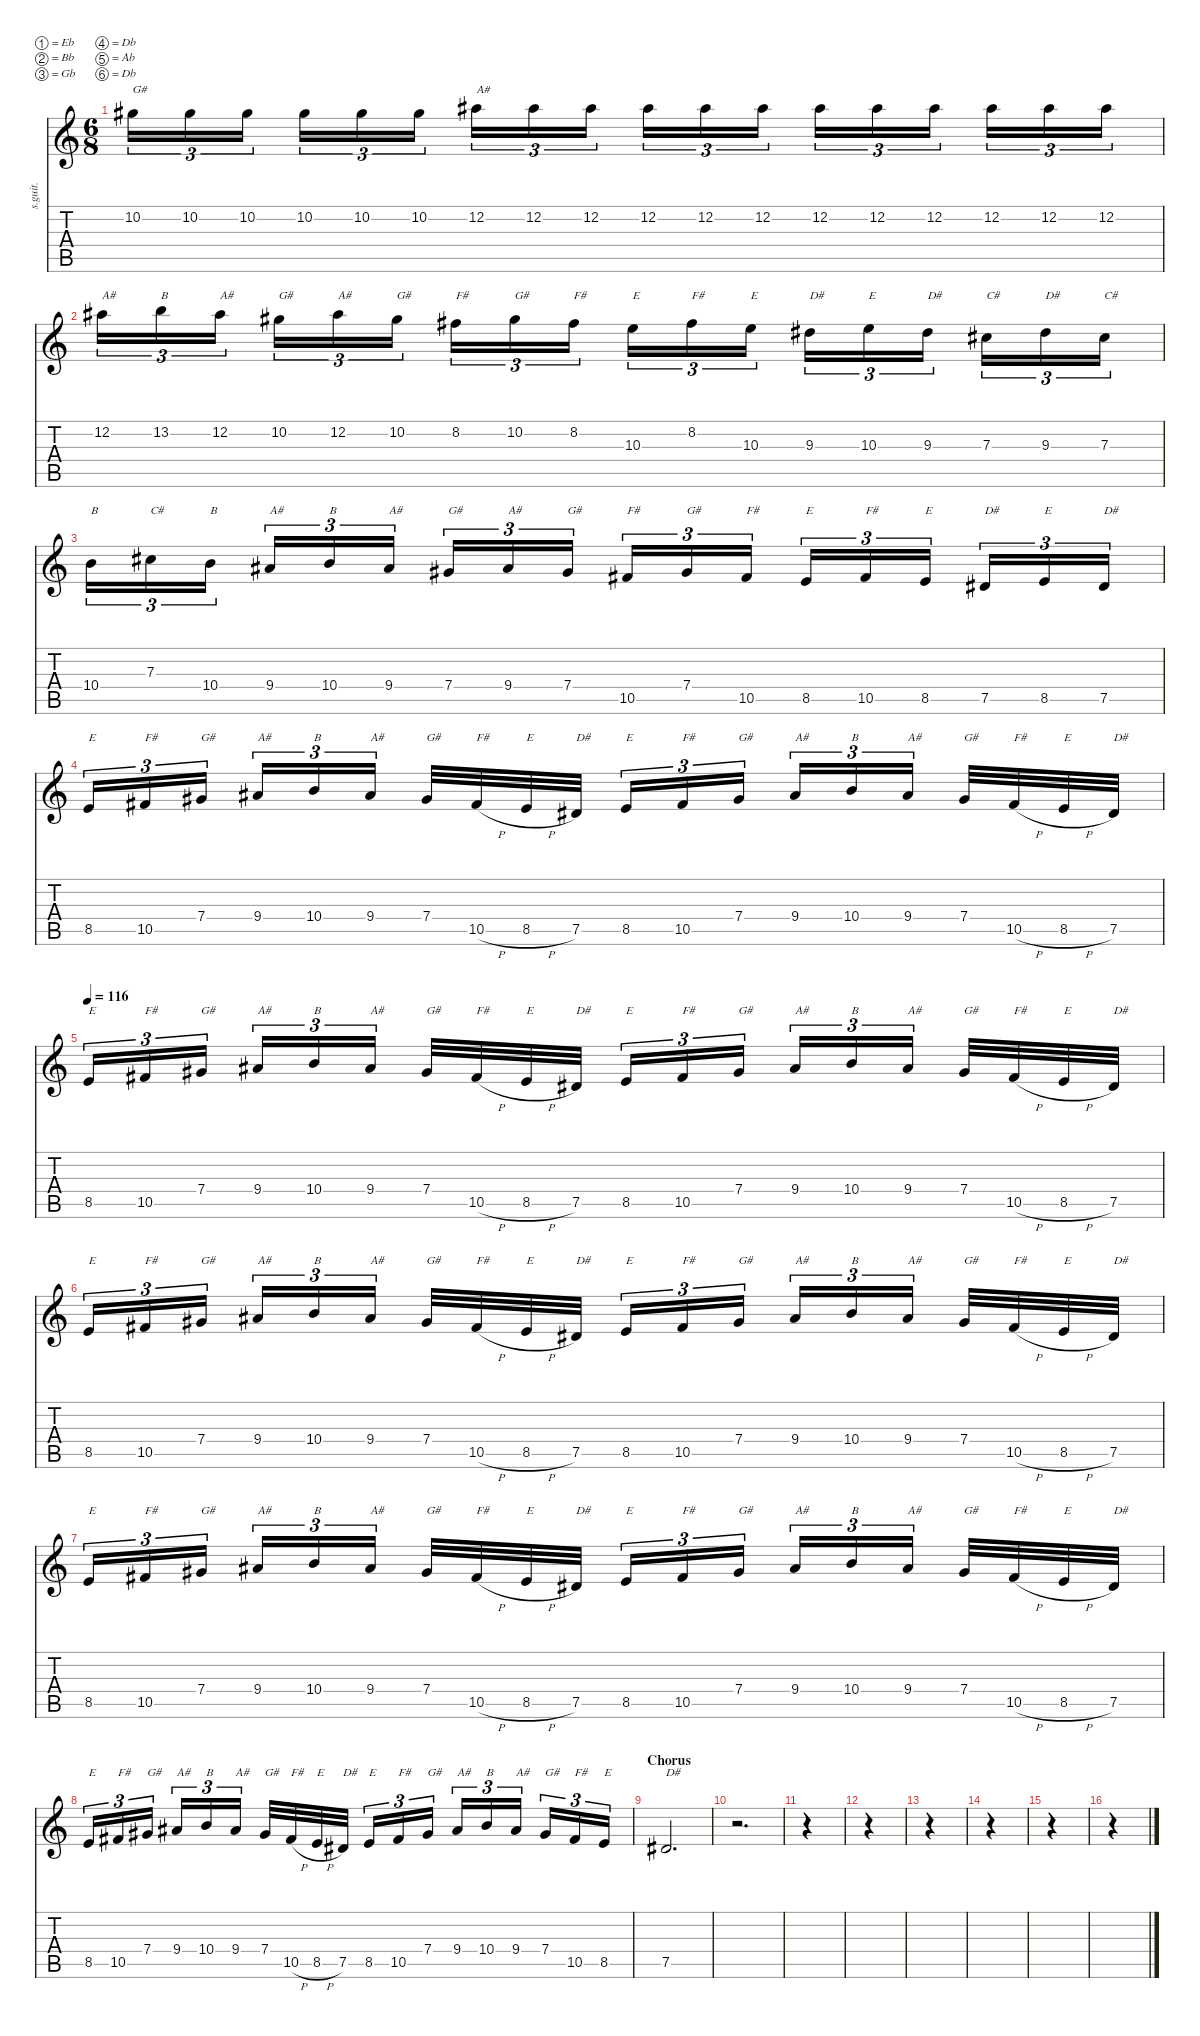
\defaultSystemsLayout 4
\hideDynamics
\bracketExtendMode nobrackets
\track ("Daron - Solo Guitar 1" "s.guit.") {instrument electricguitarclean}
\staff {score tabs}
\tuning (Eb4 Bb3 Gb3 Db3 Ab2 Db2)
\ts (6 8)
\tempo (115 hide)
\clef g2
\ks c
10.2{acc #}.16{tu (3 2) txt "G#" lyrics (0 "") lyrics (1 "") lyrics (2 "") lyrics (3 "") lyrics (4 "") dy fff} 10.2{acc #}.16{tu (3 2) lyrics (0 "") lyrics (1 "") lyrics (2 "") lyrics (3 "") lyrics (4 "")} 10.2{acc #}.16{tu (3 2) lyrics (0 "") lyrics (1 "") lyrics (2 "") lyrics (3 "") lyrics (4 "")} 10.2{acc #}.16{tu (3 2) lyrics (0 "") lyrics (1 "") lyrics (2 "") lyrics (3 "") lyrics (4 "")} 10.2{acc #}.16{tu (3 2) lyrics (0 "") lyrics (1 "") lyrics (2 "") lyrics (3 "") lyrics (4 "")} 10.2{acc #}.16{tu (3 2) lyrics (0 "") lyrics (1 "") lyrics (2 "") lyrics (3 "") lyrics (4 "")} 12.2{acc #}.16{tu (3 2) txt "A#" lyrics (0 "") lyrics (1 "") lyrics (2 "") lyrics (3 "") lyrics (4 "")} 12.2{acc #}.16{tu (3 2) lyrics (0 "") lyrics (1 "") lyrics (2 "") lyrics (3 "") lyrics (4 "")} 12.2{acc #}.16{tu (3 2) lyrics (0 "") lyrics (1 "") lyrics (2 "") lyrics (3 "") lyrics (4 "")} 12.2{acc #}.16{tu (3 2) lyrics (0 "") lyrics (1 "") lyrics (2 "") lyrics (3 "") lyrics (4 "")} 12.2{acc #}.16{tu (3 2) lyrics (0 "") lyrics (1 "") lyrics (2 "") lyrics (3 "") lyrics (4 "")} 12.2{acc #}.16{tu (3 2) lyrics (0 "") lyrics (1 "") lyrics (2 "") lyrics (3 "") lyrics (4 "")} 12.2{acc #}.16{tu (3 2) lyrics (0 "") lyrics (1 "") lyrics (2 "") lyrics (3 "") lyrics (4 "")} 12.2{acc #}.16{tu (3 2) lyrics (0 "") lyrics (1 "") lyrics (2 "") lyrics (3 "") lyrics (4 "")} 12.2{acc #}.16{tu (3 2) lyrics (0 "") lyrics (1 "") lyrics (2 "") lyrics (3 "") lyrics (4 "")} 12.2{acc #}.16{tu (3 2) lyrics (0 "") lyrics (1 "") lyrics (2 "") lyrics (3 "") lyrics (4 "")} 12.2{acc #}.16{tu (3 2) lyrics (0 "") lyrics (1 "") lyrics (2 "") lyrics (3 "") lyrics (4 "")} 12.2{acc #}.16{tu (3 2) lyrics (0 "") lyrics (1 "") lyrics (2 "") lyrics (3 "") lyrics (4 "")} |
12.2{acc #}.16{tu (3 2) txt "A#" lyrics (0 "") lyrics (1 "") lyrics (2 "") lyrics (3 "") lyrics (4 "")} 13.2.16{tu (3 2) txt "B" lyrics (0 "") lyrics (1 "") lyrics (2 "") lyrics (3 "") lyrics (4 "")} 12.2{acc #}.16{tu (3 2) txt "A#" lyrics (0 "") lyrics (1 "") lyrics (2 "") lyrics (3 "") lyrics (4 "")} 10.2{acc #}.16{tu (3 2) txt "G#" lyrics (0 "") lyrics (1 "") lyrics (2 "") lyrics (3 "") lyrics (4 "")} 12.2{acc #}.16{tu (3 2) txt "A#" lyrics (0 "") lyrics (1 "") lyrics (2 "") lyrics (3 "") lyrics (4 "")} 10.2{acc #}.16{tu (3 2) txt "G#" lyrics (0 "") lyrics (1 "") lyrics (2 "") lyrics (3 "") lyrics (4 "")} 8.2{acc #}.16{tu (3 2) txt "F#" lyrics (0 "") lyrics (1 "") lyrics (2 "") lyrics (3 "") lyrics (4 "")} 10.2{acc #}.16{tu (3 2) txt "G#" lyrics (0 "") lyrics (1 "") lyrics (2 "") lyrics (3 "") lyrics (4 "")} 8.2{acc #}.16{tu (3 2) txt "F#" lyrics (0 "") lyrics (1 "") lyrics (2 "") lyrics (3 "") lyrics (4 "")} 10.3.16{tu (3 2) txt "E" lyrics (0 "") lyrics (1 "") lyrics (2 "") lyrics (3 "") lyrics (4 "")} 8.2{acc #}.16{tu (3 2) txt "F#" lyrics (0 "") lyrics (1 "") lyrics (2 "") lyrics (3 "") lyrics (4 "")} 10.3.16{tu (3 2) txt "E" lyrics (0 "") lyrics (1 "") lyrics (2 "") lyrics (3 "") lyrics (4 "")} 9.3{acc #}.16{tu (3 2) txt "D#" lyrics (0 "") lyrics (1 "") lyrics (2 "") lyrics (3 "") lyrics (4 "")} 10.3.16{tu (3 2) txt "E" lyrics (0 "") lyrics (1 "") lyrics (2 "") lyrics (3 "") lyrics (4 "")} 9.3{acc #}.16{tu (3 2) txt "D#" lyrics (0 "") lyrics (1 "") lyrics (2 "") lyrics (3 "") lyrics (4 "")} 7.3{acc #}.16{tu (3 2) txt "C#" lyrics (0 "") lyrics (1 "") lyrics (2 "") lyrics (3 "") lyrics (4 "")} 9.3{acc #}.16{tu (3 2) txt "D#" lyrics (0 "") lyrics (1 "") lyrics (2 "") lyrics (3 "") lyrics (4 "")} 7.3{acc #}.16{tu (3 2) txt "C#" lyrics (0 "") lyrics (1 "") lyrics (2 "") lyrics (3 "") lyrics (4 "")} |
10.4.16{tu (3 2) txt "B" lyrics (0 "") lyrics (1 "") lyrics (2 "") lyrics (3 "") lyrics (4 "")} 7.3{acc #}.16{tu (3 2) txt "C#" lyrics (0 "") lyrics (1 "") lyrics (2 "") lyrics (3 "") lyrics (4 "")} 10.4.16{tu (3 2) txt "B" lyrics (0 "") lyrics (1 "") lyrics (2 "") lyrics (3 "") lyrics (4 "")} 9.4{acc #}.16{tu (3 2) txt "A#" lyrics (0 "") lyrics (1 "") lyrics (2 "") lyrics (3 "") lyrics (4 "")} 10.4.16{tu (3 2) txt "B" lyrics (0 "") lyrics (1 "") lyrics (2 "") lyrics (3 "") lyrics (4 "")} 9.4{acc #}.16{tu (3 2) txt "A#" lyrics (0 "") lyrics (1 "") lyrics (2 "") lyrics (3 "") lyrics (4 "")} 7.4{acc #}.16{tu (3 2) txt "G#" lyrics (0 "") lyrics (1 "") lyrics (2 "") lyrics (3 "") lyrics (4 "")} 9.4{acc #}.16{tu (3 2) txt "A#" lyrics (0 "") lyrics (1 "") lyrics (2 "") lyrics (3 "") lyrics (4 "")} 7.4{acc #}.16{tu (3 2) txt "G#" lyrics (0 "") lyrics (1 "") lyrics (2 "") lyrics (3 "") lyrics (4 "")} 10.5{acc #}.16{tu (3 2) txt "F#" lyrics (0 "") lyrics (1 "") lyrics (2 "") lyrics (3 "") lyrics (4 "")} 7.4{acc #}.16{tu (3 2) txt "G#" lyrics (0 "") lyrics (1 "") lyrics (2 "") lyrics (3 "") lyrics (4 "")} 10.5{acc #}.16{tu (3 2) txt "F#" lyrics (0 "") lyrics (1 "") lyrics (2 "") lyrics (3 "") lyrics (4 "")} 8.5.16{tu (3 2) txt "E" lyrics (0 "") lyrics (1 "") lyrics (2 "") lyrics (3 "") lyrics (4 "")} 10.5{acc #}.16{tu (3 2) txt "F#" lyrics (0 "") lyrics (1 "") lyrics (2 "") lyrics (3 "") lyrics (4 "")} 8.5.16{tu (3 2) txt "E" lyrics (0 "") lyrics (1 "") lyrics (2 "") lyrics (3 "") lyrics (4 "")} 7.5{acc #}.16{tu (3 2) txt "D#" lyrics (0 "") lyrics (1 "") lyrics (2 "") lyrics (3 "") lyrics (4 "")} 8.5.16{tu (3 2) txt "E" lyrics (0 "") lyrics (1 "") lyrics (2 "") lyrics (3 "") lyrics (4 "")} 7.5{acc #}.16{tu (3 2) txt "D#" lyrics (0 "") lyrics (1 "") lyrics (2 "") lyrics (3 "") lyrics (4 "")} |
8.5.16{tu (3 2) txt "E" lyrics (0 "") lyrics (1 "") lyrics (2 "") lyrics (3 "") lyrics (4 "")} 10.5{acc #}.16{tu (3 2) txt "F#" lyrics (0 "") lyrics (1 "") lyrics (2 "") lyrics (3 "") lyrics (4 "")} 7.4{acc #}.16{tu (3 2) txt "G#" lyrics (0 "") lyrics (1 "") lyrics (2 "") lyrics (3 "") lyrics (4 "")} 9.4{acc #}.16{tu (3 2) txt "A#" lyrics (0 "") lyrics (1 "") lyrics (2 "") lyrics (3 "") lyrics (4 "")} 10.4.16{tu (3 2) txt "B" lyrics (0 "") lyrics (1 "") lyrics (2 "") lyrics (3 "") lyrics (4 "")} 9.4{acc #}.16{tu (3 2) txt "A#" lyrics (0 "") lyrics (1 "") lyrics (2 "") lyrics (3 "") lyrics (4 "")} 7.4{acc #}.32{txt "G#" lyrics (0 "") lyrics (1 "") lyrics (2 "") lyrics (3 "") lyrics (4 "")} 10.5{h acc #}.32{txt "F#" lyrics (0 "") lyrics (1 "") lyrics (2 "") lyrics (3 "") lyrics (4 "")} 8.5{h}.32{txt "E" lyrics (0 "") lyrics (1 "") lyrics (2 "") lyrics (3 "") lyrics (4 "")} 7.5{acc #}.32{txt "D#" lyrics (0 "") lyrics (1 "") lyrics (2 "") lyrics (3 "") lyrics (4 "")} 8.5.16{tu (3 2) txt "E" lyrics (0 "") lyrics (1 "") lyrics (2 "") lyrics (3 "") lyrics (4 "")} 10.5{acc #}.16{tu (3 2) txt "F#" lyrics (0 "") lyrics (1 "") lyrics (2 "") lyrics (3 "") lyrics (4 "")} 7.4{acc #}.16{tu (3 2) txt "G#" lyrics (0 "") lyrics (1 "") lyrics (2 "") lyrics (3 "") lyrics (4 "")} 9.4{acc #}.16{tu (3 2) txt "A#" lyrics (0 "") lyrics (1 "") lyrics (2 "") lyrics (3 "") lyrics (4 "")} 10.4.16{tu (3 2) txt "B" lyrics (0 "") lyrics (1 "") lyrics (2 "") lyrics (3 "") lyrics (4 "")} 9.4{acc #}.16{tu (3 2) txt "A#" lyrics (0 "") lyrics (1 "") lyrics (2 "") lyrics (3 "") lyrics (4 "")} 7.4{acc #}.32{txt "G#" lyrics (0 "") lyrics (1 "") lyrics (2 "") lyrics (3 "") lyrics (4 "")} 10.5{h acc #}.32{txt "F#" lyrics (0 "") lyrics (1 "") lyrics (2 "") lyrics (3 "") lyrics (4 "")} 8.5{h}.32{txt "E" lyrics (0 "") lyrics (1 "") lyrics (2 "") lyrics (3 "") lyrics (4 "")} 7.5{acc #}.32{txt "D#" lyrics (0 "") lyrics (1 "") lyrics (2 "") lyrics (3 "") lyrics (4 "")} |
\tempo 116
8.5.16{tu (3 2) txt "E" lyrics (0 "") lyrics (1 "") lyrics (2 "") lyrics (3 "") lyrics (4 "")} 10.5{acc #}.16{tu (3 2) txt "F#" lyrics (0 "") lyrics (1 "") lyrics (2 "") lyrics (3 "") lyrics (4 "")} 7.4{acc #}.16{tu (3 2) txt "G#" lyrics (0 "") lyrics (1 "") lyrics (2 "") lyrics (3 "") lyrics (4 "")} 9.4{acc #}.16{tu (3 2) txt "A#" lyrics (0 "") lyrics (1 "") lyrics (2 "") lyrics (3 "") lyrics (4 "")} 10.4.16{tu (3 2) txt "B" lyrics (0 "") lyrics (1 "") lyrics (2 "") lyrics (3 "") lyrics (4 "")} 9.4{acc #}.16{tu (3 2) txt "A#" lyrics (0 "") lyrics (1 "") lyrics (2 "") lyrics (3 "") lyrics (4 "")} 7.4{acc #}.32{txt "G#" lyrics (0 "") lyrics (1 "") lyrics (2 "") lyrics (3 "") lyrics (4 "")} 10.5{h acc #}.32{txt "F#" lyrics (0 "") lyrics (1 "") lyrics (2 "") lyrics (3 "") lyrics (4 "")} 8.5{h}.32{txt "E" lyrics (0 "") lyrics (1 "") lyrics (2 "") lyrics (3 "") lyrics (4 "")} 7.5{acc #}.32{txt "D#" lyrics (0 "") lyrics (1 "") lyrics (2 "") lyrics (3 "") lyrics (4 "")} 8.5.16{tu (3 2) txt "E" lyrics (0 "") lyrics (1 "") lyrics (2 "") lyrics (3 "") lyrics (4 "")} 10.5{acc #}.16{tu (3 2) txt "F#" lyrics (0 "") lyrics (1 "") lyrics (2 "") lyrics (3 "") lyrics (4 "")} 7.4{acc #}.16{tu (3 2) txt "G#" lyrics (0 "") lyrics (1 "") lyrics (2 "") lyrics (3 "") lyrics (4 "")} 9.4{acc #}.16{tu (3 2) txt "A#" lyrics (0 "") lyrics (1 "") lyrics (2 "") lyrics (3 "") lyrics (4 "")} 10.4.16{tu (3 2) txt "B" lyrics (0 "") lyrics (1 "") lyrics (2 "") lyrics (3 "") lyrics (4 "")} 9.4{acc #}.16{tu (3 2) txt "A#" lyrics (0 "") lyrics (1 "") lyrics (2 "") lyrics (3 "") lyrics (4 "")} 7.4{acc #}.32{txt "G#" lyrics (0 "") lyrics (1 "") lyrics (2 "") lyrics (3 "") lyrics (4 "")} 10.5{h acc #}.32{txt "F#" lyrics (0 "") lyrics (1 "") lyrics (2 "") lyrics (3 "") lyrics (4 "")} 8.5{h}.32{txt "E" lyrics (0 "") lyrics (1 "") lyrics (2 "") lyrics (3 "") lyrics (4 "")} 7.5{acc #}.32{txt "D#" lyrics (0 "") lyrics (1 "") lyrics (2 "") lyrics (3 "") lyrics (4 "")} |
8.5.16{tu (3 2) txt "E" lyrics (0 "") lyrics (1 "") lyrics (2 "") lyrics (3 "") lyrics (4 "")} 10.5{acc #}.16{tu (3 2) txt "F#" lyrics (0 "") lyrics (1 "") lyrics (2 "") lyrics (3 "") lyrics (4 "")} 7.4{acc #}.16{tu (3 2) txt "G#" lyrics (0 "") lyrics (1 "") lyrics (2 "") lyrics (3 "") lyrics (4 "")} 9.4{acc #}.16{tu (3 2) txt "A#" lyrics (0 "") lyrics (1 "") lyrics (2 "") lyrics (3 "") lyrics (4 "")} 10.4.16{tu (3 2) txt "B" lyrics (0 "") lyrics (1 "") lyrics (2 "") lyrics (3 "") lyrics (4 "")} 9.4{acc #}.16{tu (3 2) txt "A#" lyrics (0 "") lyrics (1 "") lyrics (2 "") lyrics (3 "") lyrics (4 "")} 7.4{acc #}.32{txt "G#" lyrics (0 "") lyrics (1 "") lyrics (2 "") lyrics (3 "") lyrics (4 "")} 10.5{h acc #}.32{txt "F#" lyrics (0 "") lyrics (1 "") lyrics (2 "") lyrics (3 "") lyrics (4 "")} 8.5{h}.32{txt "E" lyrics (0 "") lyrics (1 "") lyrics (2 "") lyrics (3 "") lyrics (4 "")} 7.5{acc #}.32{txt "D#" lyrics (0 "") lyrics (1 "") lyrics (2 "") lyrics (3 "") lyrics (4 "")} 8.5.16{tu (3 2) txt "E" lyrics (0 "") lyrics (1 "") lyrics (2 "") lyrics (3 "") lyrics (4 "")} 10.5{acc #}.16{tu (3 2) txt "F#" lyrics (0 "") lyrics (1 "") lyrics (2 "") lyrics (3 "") lyrics (4 "")} 7.4{acc #}.16{tu (3 2) txt "G#" lyrics (0 "") lyrics (1 "") lyrics (2 "") lyrics (3 "") lyrics (4 "")} 9.4{acc #}.16{tu (3 2) txt "A#" lyrics (0 "") lyrics (1 "") lyrics (2 "") lyrics (3 "") lyrics (4 "")} 10.4.16{tu (3 2) txt "B" lyrics (0 "") lyrics (1 "") lyrics (2 "") lyrics (3 "") lyrics (4 "")} 9.4{acc #}.16{tu (3 2) txt "A#" lyrics (0 "") lyrics (1 "") lyrics (2 "") lyrics (3 "") lyrics (4 "")} 7.4{acc #}.32{txt "G#" lyrics (0 "") lyrics (1 "") lyrics (2 "") lyrics (3 "") lyrics (4 "")} 10.5{h acc #}.32{txt "F#" lyrics (0 "") lyrics (1 "") lyrics (2 "") lyrics (3 "") lyrics (4 "")} 8.5{h}.32{txt "E" lyrics (0 "") lyrics (1 "") lyrics (2 "") lyrics (3 "") lyrics (4 "")} 7.5{acc #}.32{txt "D#" lyrics (0 "") lyrics (1 "") lyrics (2 "") lyrics (3 "") lyrics (4 "")} |
8.5.16{tu (3 2) txt "E" lyrics (0 "") lyrics (1 "") lyrics (2 "") lyrics (3 "") lyrics (4 "")} 10.5{acc #}.16{tu (3 2) txt "F#" lyrics (0 "") lyrics (1 "") lyrics (2 "") lyrics (3 "") lyrics (4 "")} 7.4{acc #}.16{tu (3 2) txt "G#" lyrics (0 "") lyrics (1 "") lyrics (2 "") lyrics (3 "") lyrics (4 "")} 9.4{acc #}.16{tu (3 2) txt "A#" lyrics (0 "") lyrics (1 "") lyrics (2 "") lyrics (3 "") lyrics (4 "")} 10.4.16{tu (3 2) txt "B" lyrics (0 "") lyrics (1 "") lyrics (2 "") lyrics (3 "") lyrics (4 "")} 9.4{acc #}.16{tu (3 2) txt "A#" lyrics (0 "") lyrics (1 "") lyrics (2 "") lyrics (3 "") lyrics (4 "")} 7.4{acc #}.32{txt "G#" lyrics (0 "") lyrics (1 "") lyrics (2 "") lyrics (3 "") lyrics (4 "")} 10.5{h acc #}.32{txt "F#" lyrics (0 "") lyrics (1 "") lyrics (2 "") lyrics (3 "") lyrics (4 "")} 8.5{h}.32{txt "E" lyrics (0 "") lyrics (1 "") lyrics (2 "") lyrics (3 "") lyrics (4 "")} 7.5{acc #}.32{txt "D#" lyrics (0 "") lyrics (1 "") lyrics (2 "") lyrics (3 "") lyrics (4 "")} 8.5.16{tu (3 2) txt "E" lyrics (0 "") lyrics (1 "") lyrics (2 "") lyrics (3 "") lyrics (4 "")} 10.5{acc #}.16{tu (3 2) txt "F#" lyrics (0 "") lyrics (1 "") lyrics (2 "") lyrics (3 "") lyrics (4 "")} 7.4{acc #}.16{tu (3 2) txt "G#" lyrics (0 "") lyrics (1 "") lyrics (2 "") lyrics (3 "") lyrics (4 "")} 9.4{acc #}.16{tu (3 2) txt "A#" lyrics (0 "") lyrics (1 "") lyrics (2 "") lyrics (3 "") lyrics (4 "")} 10.4.16{tu (3 2) txt "B" lyrics (0 "") lyrics (1 "") lyrics (2 "") lyrics (3 "") lyrics (4 "")} 9.4{acc #}.16{tu (3 2) txt "A#" lyrics (0 "") lyrics (1 "") lyrics (2 "") lyrics (3 "") lyrics (4 "")} 7.4{acc #}.32{txt "G#" lyrics (0 "") lyrics (1 "") lyrics (2 "") lyrics (3 "") lyrics (4 "")} 10.5{h acc #}.32{txt "F#" lyrics (0 "") lyrics (1 "") lyrics (2 "") lyrics (3 "") lyrics (4 "")} 8.5{h}.32{txt "E" lyrics (0 "") lyrics (1 "") lyrics (2 "") lyrics (3 "") lyrics (4 "")} 7.5{acc #}.32{txt "D#" lyrics (0 "") lyrics (1 "") lyrics (2 "") lyrics (3 "") lyrics (4 "")} |
8.5.16{tu (3 2) txt "E" lyrics (0 "") lyrics (1 "") lyrics (2 "") lyrics (3 "") lyrics (4 "")} 10.5{acc #}.16{tu (3 2) txt "F#" lyrics (0 "") lyrics (1 "") lyrics (2 "") lyrics (3 "") lyrics (4 "")} 7.4{acc #}.16{tu (3 2) txt "G#" lyrics (0 "") lyrics (1 "") lyrics (2 "") lyrics (3 "") lyrics (4 "")} 9.4{acc #}.16{tu (3 2) txt "A#" lyrics (0 "") lyrics (1 "") lyrics (2 "") lyrics (3 "") lyrics (4 "")} 10.4.16{tu (3 2) txt "B" lyrics (0 "") lyrics (1 "") lyrics (2 "") lyrics (3 "") lyrics (4 "")} 9.4{acc #}.16{tu (3 2) txt "A#" lyrics (0 "") lyrics (1 "") lyrics (2 "") lyrics (3 "") lyrics (4 "")} 7.4{acc #}.32{txt "G#" lyrics (0 "") lyrics (1 "") lyrics (2 "") lyrics (3 "") lyrics (4 "")} 10.5{h acc #}.32{txt "F#" lyrics (0 "") lyrics (1 "") lyrics (2 "") lyrics (3 "") lyrics (4 "")} 8.5{h}.32{txt "E" lyrics (0 "") lyrics (1 "") lyrics (2 "") lyrics (3 "") lyrics (4 "")} 7.5{acc #}.32{txt "D#" lyrics (0 "") lyrics (1 "") lyrics (2 "") lyrics (3 "") lyrics (4 "")} 8.5.16{tu (3 2) txt "E" lyrics (0 "") lyrics (1 "") lyrics (2 "") lyrics (3 "") lyrics (4 "")} 10.5{acc #}.16{tu (3 2) txt "F#" lyrics (0 "") lyrics (1 "") lyrics (2 "") lyrics (3 "") lyrics (4 "")} 7.4{acc #}.16{tu (3 2) txt "G#" lyrics (0 "") lyrics (1 "") lyrics (2 "") lyrics (3 "") lyrics (4 "")} 9.4{acc #}.16{tu (3 2) txt "A#" lyrics (0 "") lyrics (1 "") lyrics (2 "") lyrics (3 "") lyrics (4 "")} 10.4.16{tu (3 2) txt "B" lyrics (0 "") lyrics (1 "") lyrics (2 "") lyrics (3 "") lyrics (4 "")} 9.4{acc #}.16{tu (3 2) txt "A#" lyrics (0 "") lyrics (1 "") lyrics (2 "") lyrics (3 "") lyrics (4 "")} 7.4{acc #}.16{tu (3 2) txt "G#" lyrics (0 "") lyrics (1 "") lyrics (2 "") lyrics (3 "") lyrics (4 "")} 10.5{acc #}.16{tu (3 2) txt "F#" lyrics (0 "") lyrics (1 "") lyrics (2 "") lyrics (3 "") lyrics (4 "")} 8.5.16{tu (3 2) txt "E" lyrics (0 "") lyrics (1 "") lyrics (2 "") lyrics (3 "") lyrics (4 "")} |
\section ("" "Chorus")
7.5{acc #}.2{d txt "D#" lyrics (0 "") lyrics (1 "") lyrics (2 "") lyrics (3 "") lyrics (4 "")} |
r.2{d} |
r.4 |
r.4 |
r.4 |
r.4 |
r.4 |
r.4
